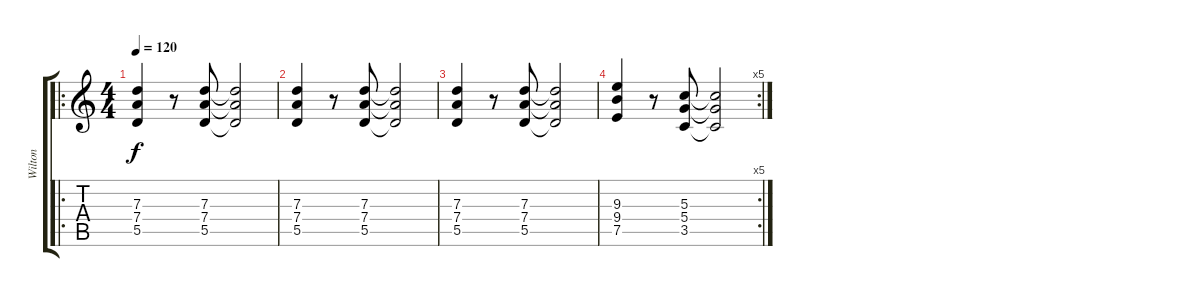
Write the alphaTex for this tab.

\track ("Wilton" "Wilton") {instrument overdrivenguitar}
\staff {score tabs}
\tuning (E4 B3 G3 D3 A2 E2) {hide}
\ro
\ts (4 4)
\tempo 120
\clef g2
\ks c
(7.3 7.4 5.5).4{dy f instrument overdrivenguitar} r.8 (7.3 7.4 5.5).8 (7.3{t} 7.4{t} 5.5{t}).2 |
(7.3 7.4 5.5).4 r.8 (7.3 7.4 5.5).8 (7.3{t} 7.4{t} 5.5{t}).2 |
(7.3 7.4 5.5).4 r.8 (7.3 7.4 5.5).8 (7.3{t} 7.4{t} 5.5{t}).2 |
\rc 5
(9.3 9.4 7.5).4 r.8 (5.3 5.4 3.5).8 (5.3{t} 5.4{t} 3.5{t}).2
